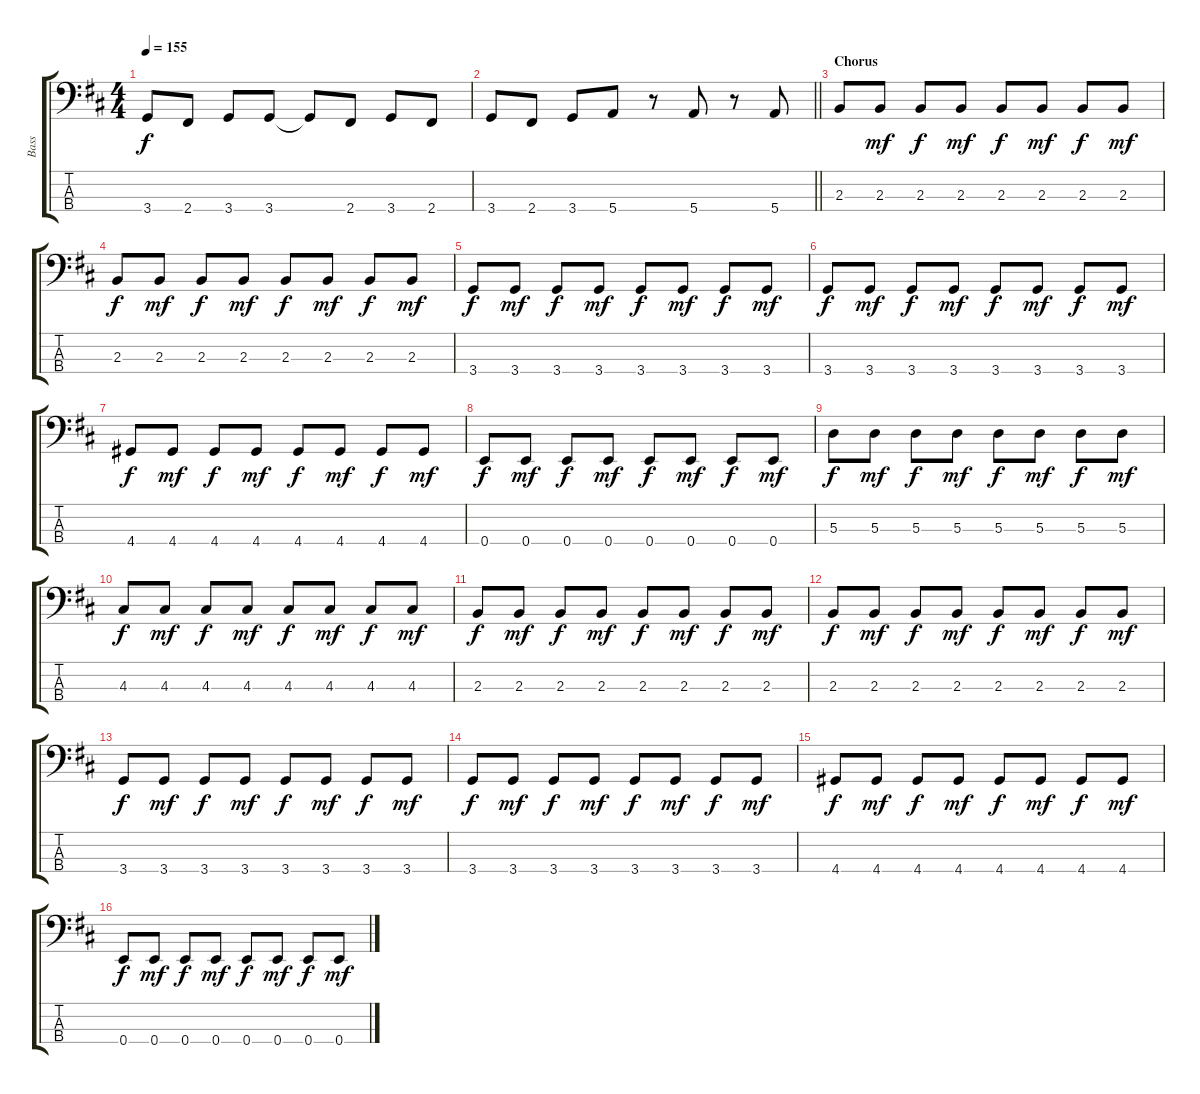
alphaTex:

\track ("Bass" "Bass") {instrument electricbassfinger}
\staff {score tabs}
\tuning (G2 D2 A1 E1) {hide}
\ts (4 4)
\tempo 155
\clef f4
\ks d
3.4.8{dy f} 2.4.8 3.4.8 3.4.8 3.4{t}.8 2.4.8 3.4.8 2.4.8 |
\barLineRight lightlight
3.4.8 2.4.8 3.4.8 5.4.8 r.8 5.4.8 r.8 5.4.8 |
\section ("" "Chorus")
2.3.8 2.3.8{dy mf} 2.3.8{dy f} 2.3.8{dy mf} 2.3.8{dy f} 2.3.8{dy mf} 2.3.8{dy f} 2.3.8{dy mf} |
2.3.8{dy f} 2.3.8{dy mf} 2.3.8{dy f} 2.3.8{dy mf} 2.3.8{dy f} 2.3.8{dy mf} 2.3.8{dy f} 2.3.8{dy mf} |
3.4.8{dy f} 3.4.8{dy mf} 3.4.8{dy f} 3.4.8{dy mf} 3.4.8{dy f} 3.4.8{dy mf} 3.4.8{dy f} 3.4.8{dy mf} |
3.4.8{dy f} 3.4.8{dy mf} 3.4.8{dy f} 3.4.8{dy mf} 3.4.8{dy f} 3.4.8{dy mf} 3.4.8{dy f} 3.4.8{dy mf} |
4.4.8{dy f} 4.4.8{dy mf} 4.4.8{dy f} 4.4.8{dy mf} 4.4.8{dy f} 4.4.8{dy mf} 4.4.8{dy f} 4.4.8{dy mf} |
0.4.8{dy f} 0.4.8{dy mf} 0.4.8{dy f} 0.4.8{dy mf} 0.4.8{dy f} 0.4.8{dy mf} 0.4.8{dy f} 0.4.8{dy mf} |
5.3.8{dy f} 5.3.8{dy mf} 5.3.8{dy f} 5.3.8{dy mf} 5.3.8{dy f} 5.3.8{dy mf} 5.3.8{dy f} 5.3.8{dy mf} |
4.3.8{dy f} 4.3.8{dy mf} 4.3.8{dy f} 4.3.8{dy mf} 4.3.8{dy f} 4.3.8{dy mf} 4.3.8{dy f} 4.3.8{dy mf} |
2.3.8{dy f} 2.3.8{dy mf} 2.3.8{dy f} 2.3.8{dy mf} 2.3.8{dy f} 2.3.8{dy mf} 2.3.8{dy f} 2.3.8{dy mf} |
2.3.8{dy f} 2.3.8{dy mf} 2.3.8{dy f} 2.3.8{dy mf} 2.3.8{dy f} 2.3.8{dy mf} 2.3.8{dy f} 2.3.8{dy mf} |
3.4.8{dy f} 3.4.8{dy mf} 3.4.8{dy f} 3.4.8{dy mf} 3.4.8{dy f} 3.4.8{dy mf} 3.4.8{dy f} 3.4.8{dy mf} |
3.4.8{dy f} 3.4.8{dy mf} 3.4.8{dy f} 3.4.8{dy mf} 3.4.8{dy f} 3.4.8{dy mf} 3.4.8{dy f} 3.4.8{dy mf} |
4.4.8{dy f} 4.4.8{dy mf} 4.4.8{dy f} 4.4.8{dy mf} 4.4.8{dy f} 4.4.8{dy mf} 4.4.8{dy f} 4.4.8{dy mf} |
0.4.8{dy f} 0.4.8{dy mf} 0.4.8{dy f} 0.4.8{dy mf} 0.4.8{dy f} 0.4.8{dy mf} 0.4.8{dy f} 0.4.8{dy mf}
